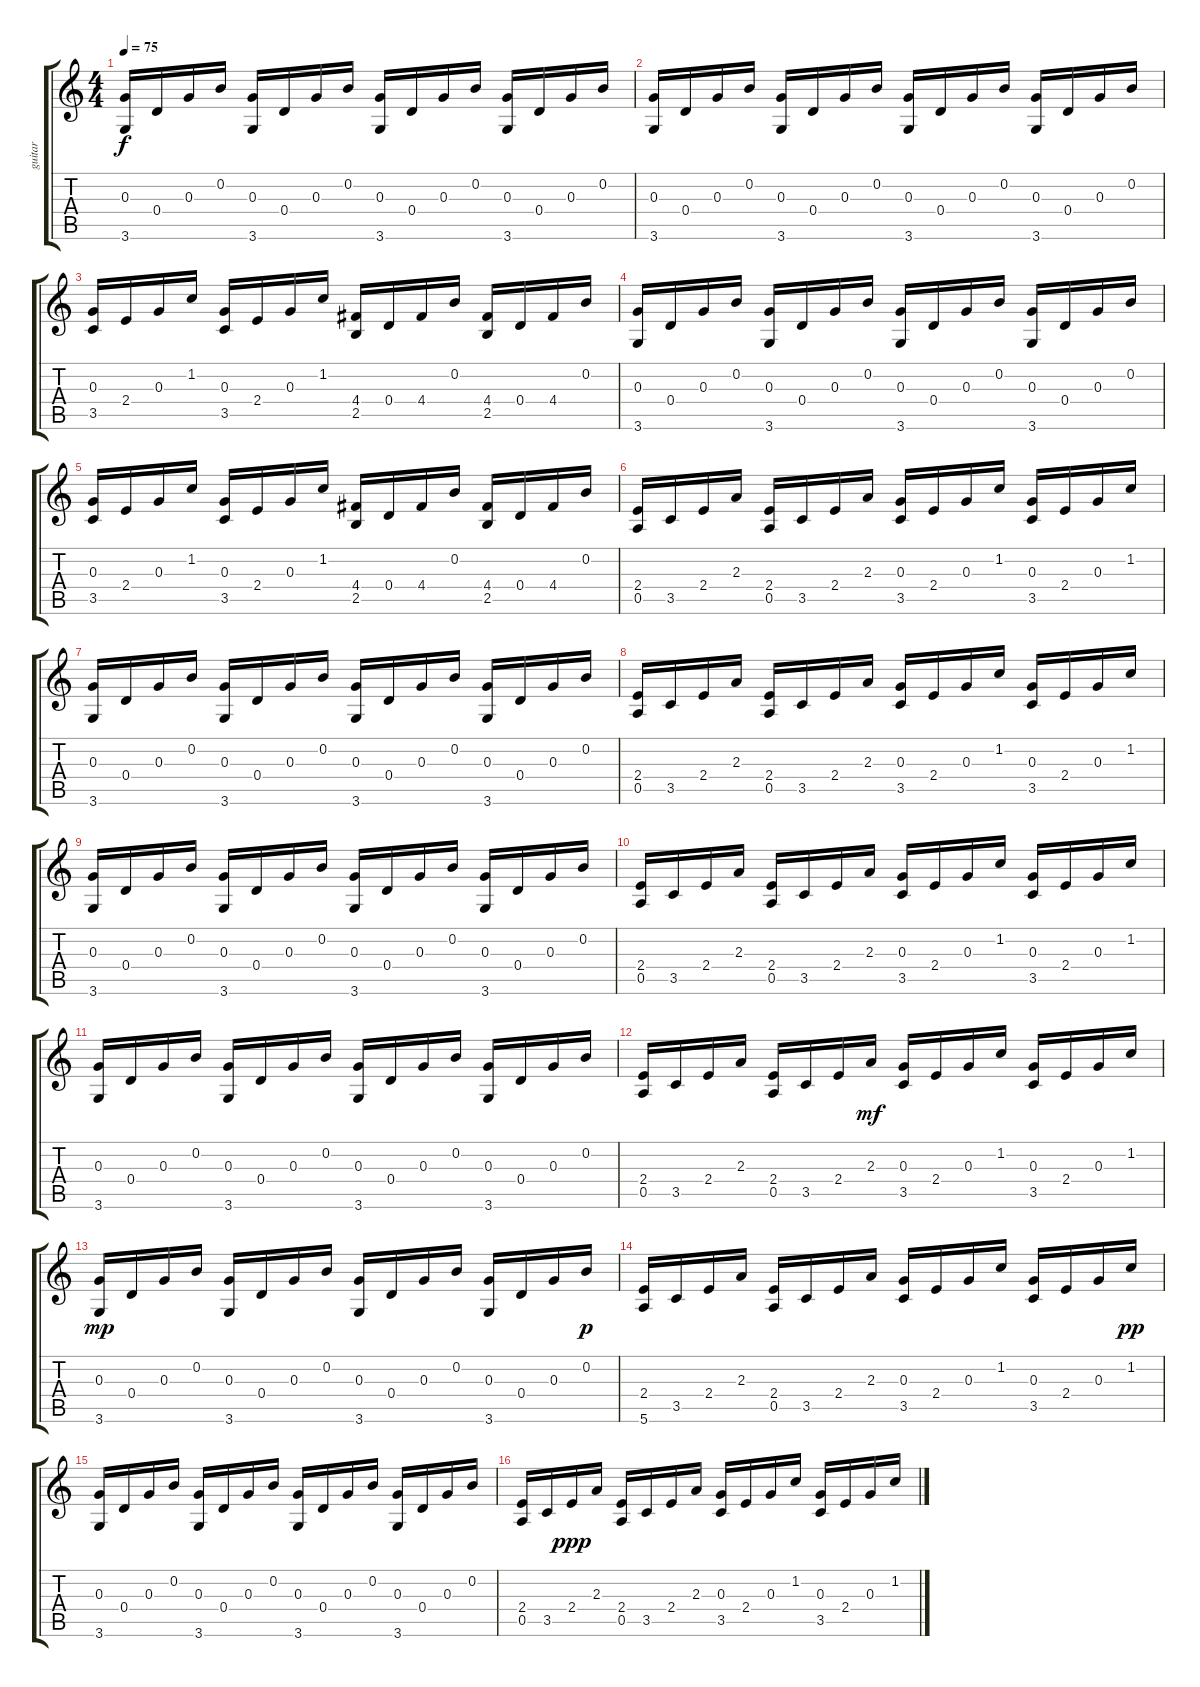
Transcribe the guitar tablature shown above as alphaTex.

\track ("guitar" "guitar") {instrument acousticguitarnylon}
\staff {score tabs}
\tuning (E4 B3 G3 D3 A2 E2) {hide}
\ts (4 4)
\tempo 75
\clef g2
\ks c
(0.3 3.6).16{dy f} 0.4.16 0.3.16 0.2.16 (0.3 3.6).16 0.4.16 0.3.16 0.2.16 (0.3 3.6).16 0.4.16 0.3.16 0.2.16 (0.3 3.6).16 0.4.16 0.3.16 0.2.16 |
(0.3 3.6).16 0.4.16 0.3.16 0.2.16 (0.3 3.6).16 0.4.16 0.3.16 0.2.16 (0.3 3.6).16 0.4.16 0.3.16 0.2.16 (0.3 3.6).16 0.4.16 0.3.16 0.2.16 |
(0.3 3.5).16 2.4.16 0.3.16 1.2.16 (0.3 3.5).16 2.4.16 0.3.16 1.2.16 (4.4 2.5).16 0.4.16 4.4.16 0.2.16 (4.4 2.5).16 0.4.16 4.4.16 0.2.16 |
(0.3 3.6).16 0.4.16 0.3.16 0.2.16 (0.3 3.6).16 0.4.16 0.3.16 0.2.16 (0.3 3.6).16 0.4.16 0.3.16 0.2.16 (0.3 3.6).16 0.4.16 0.3.16 0.2.16 |
(0.3 3.5).16 2.4.16 0.3.16 1.2.16 (0.3 3.5).16 2.4.16 0.3.16 1.2.16 (4.4 2.5).16 0.4.16 4.4.16 0.2.16 (4.4 2.5).16 0.4.16 4.4.16 0.2.16 |
(2.4 0.5).16 3.5.16 2.4.16 2.3.16 (2.4 0.5).16 3.5.16 2.4.16 2.3.16 (0.3 3.5).16 2.4.16 0.3.16 1.2.16 (0.3 3.5).16 2.4.16 0.3.16 1.2.16 |
(0.3 3.6).16 0.4.16 0.3.16 0.2.16 (0.3 3.6).16 0.4.16 0.3.16 0.2.16 (0.3 3.6).16 0.4.16 0.3.16 0.2.16 (0.3 3.6).16 0.4.16 0.3.16 0.2.16 |
(2.4 0.5).16 3.5.16 2.4.16 2.3.16 (2.4 0.5).16 3.5.16 2.4.16 2.3.16 (0.3 3.5).16 2.4.16 0.3.16 1.2.16 (0.3 3.5).16 2.4.16 0.3.16 1.2.16 |
(0.3 3.6).16 0.4.16 0.3.16 0.2.16 (0.3 3.6).16 0.4.16 0.3.16 0.2.16 (0.3 3.6).16 0.4.16 0.3.16 0.2.16 (0.3 3.6).16 0.4.16 0.3.16 0.2.16 |
(2.4 0.5).16 3.5.16 2.4.16 2.3.16 (2.4 0.5).16 3.5.16 2.4.16 2.3.16 (0.3 3.5).16 2.4.16 0.3.16 1.2.16 (0.3 3.5).16 2.4.16 0.3.16 1.2.16 |
(0.3 3.6).16 0.4.16 0.3.16 0.2.16 (0.3 3.6).16 0.4.16 0.3.16 0.2.16 (0.3 3.6).16 0.4.16 0.3.16 0.2.16 (0.3 3.6).16 0.4.16 0.3.16 0.2.16 |
(2.4 0.5).16 3.5.16 2.4.16 2.3.16 (2.4 0.5).16 3.5.16 2.4.16 2.3.16{dy mf} (0.3 3.5).16 2.4.16 0.3.16 1.2.16 (0.3 3.5).16 2.4.16 0.3.16 1.2.16 |
(0.3 3.6).16{dy mp} 0.4.16 0.3.16 0.2.16 (0.3 3.6).16 0.4.16 0.3.16 0.2.16 (0.3 3.6).16 0.4.16 0.3.16 0.2.16 (0.3 3.6).16 0.4.16 0.3.16 0.2.16{dy p} |
(2.4 5.6).16 3.5.16 2.4.16 2.3.16 (2.4 0.5).16 3.5.16 2.4.16 2.3.16 (0.3 3.5).16 2.4.16 0.3.16 1.2.16 (0.3 3.5).16 2.4.16 0.3.16 1.2.16{dy pp} |
(0.3 3.6).16 0.4.16 0.3.16 0.2.16 (0.3 3.6).16 0.4.16 0.3.16 0.2.16 (0.3 3.6).16 0.4.16 0.3.16 0.2.16 (0.3 3.6).16 0.4.16 0.3.16 0.2.16 |
(2.4 0.5).16 3.5.16 2.4.16{dy ppp} 2.3.16 (2.4 0.5).16 3.5.16 2.4.16 2.3.16 (0.3 3.5).16 2.4.16 0.3.16 1.2.16 (0.3 3.5).16 2.4.16 0.3.16 1.2.16
